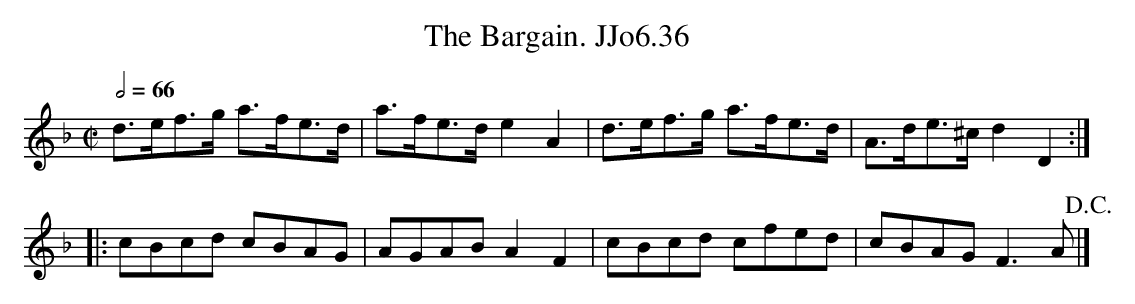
X:1
T:Bargain. JJo6.36, The
M:C|
L:1/8
Q:1/2=66
K:Dm
d>ef>g a>fe>d|a>fe>de2A2|d>ef>g a>fe>d|A>de>^cd2D2:|
|:cBcd cBAG|AGABA2F2|cBcd cfed|cBAGF3A!D.C.!|]
